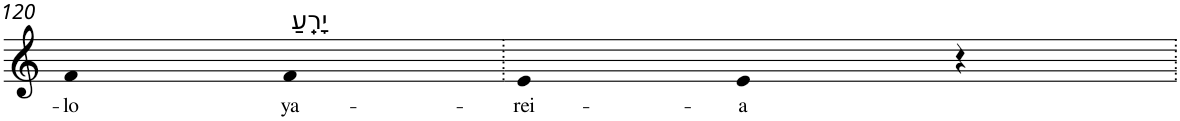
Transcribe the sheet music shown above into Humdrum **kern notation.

**kern	**text
*part1	*part1
*staff1	*staff1
*I"Piano	*
*I'Pno	*
!!LO:PB:g=z
*clefG2	*
*k[]	*
=120	=120
!	!LO:LY:b
4f	-lo
!LO:TX:a:t=יָרֵֽעַ	!
!	!LO:LY:b
4f	ya-
=121.	=121.
!	!LO:LY:b
4e	-rei-
!	!LO:LY:b
4e	-a
4r	.
=.	=.
*-	*-
